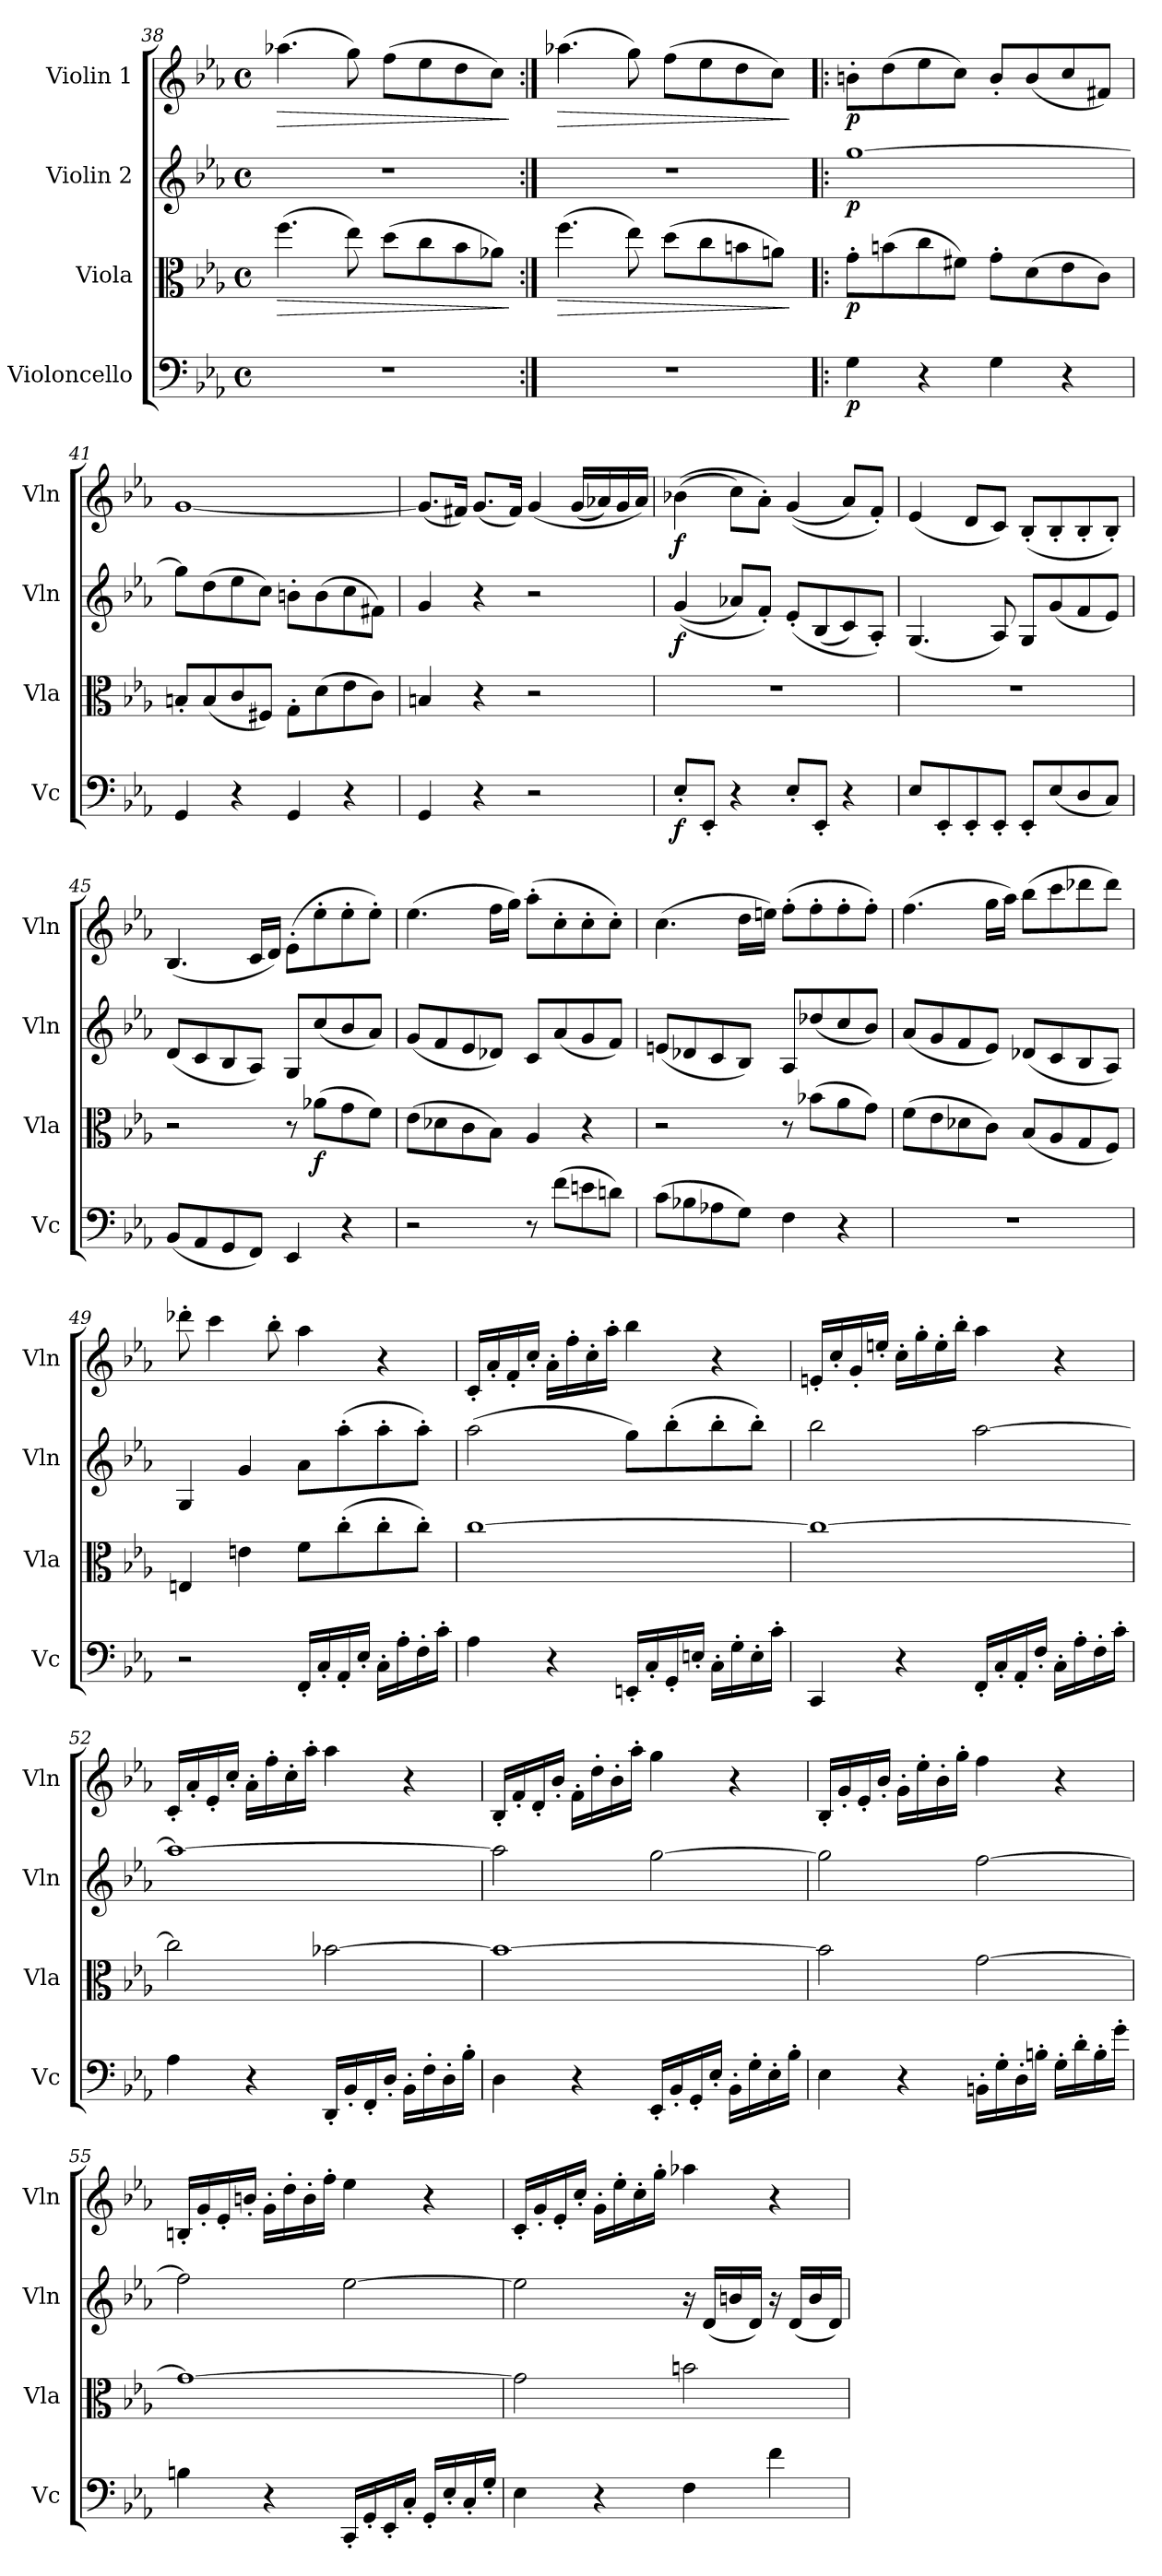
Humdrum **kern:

**kern	**dynam	**kern	**dynam	**kern	**dynam	**kern	**dynam
*part4	*part4	*part3	*part3	*part2	*part2	*part1	*part1
*staff4	*staff4	*staff3	*staff3	*staff2	*staff2	*staff1	*staff1
*I"Violoncello	*	*I"Viola	*	*I"Violin 2	*	*I"Violin 1	*
*I'Vc	*	*I'Vla	*	*I'Vln	*	*I'Vln	*
*clefF4	*	*clefC3	*	*clefG2	*	*clefG2	*
*k[b-e-a-]	*	*k[b-e-a-]	*	*k[b-e-a-]	*	*k[b-e-a-]	*
*M4/4	*	*M4/4	*	*M4/4	*	*M4/4	*
*met(c)	*	*met(c)	*	*met(c)	*	*met(c)	*
=38X1	=38X1	=38X1	=38X1	=38X1	=38X1	=38X1	=38X1
!	!	!	!LO:HP:b	!	!	!	!LO:HP:b
1r	.	(4.ff\	>	1r	.	(4.aa-X\	>
.	.	8ee-\)	.	.	.	8gg\)	.
.	.	(8dd\L	.	.	.	(8ff\L	.
.	.	8cc\	.	.	.	8ee-\	.
.	.	8b-\	.	.	.	8dd\	.
.	.	8a-X\J)	.	.	.	8cc\J)	.
.	.	.	]	.	.	.	]
!!LO:LB:g=z
=39:|!	=39:|!	=39:|!	=39:|!	=39:|!	=39:|!	=39:|!	=39:|!
!	!	!	!LO:HP:b	!	!	!	!LO:HP:b
1r	.	(4.ff\	>	1r	.	(4.aa-X\	>
.	.	8ee-\)	.	.	.	8gg\)	.
.	.	(8dd\L	.	.	.	(8ff\L	.
.	.	8cc\	.	.	.	8ee-\	.
.	.	8bn\	.	.	.	8dd\	.
.	.	8an\J)	.	.	.	8cc\J)	.
.	.	.	]	.	.	.	]
!!LO:PB:g=z
=40!|:	=40!|:	=40!|:	=40!|:	=40!|:	=40!|:	=40!|:	=40!|:
!	!LO:DY:b	!	!LO:DY:b	!	!LO:DY:b	!	!LO:DY:b
4G\	p	8g'\L	p	[1gg	p	8bn'\L	p
.	.	(8bn\	.	.	.	(8dd\	.
4r	.	8cc\	.	.	.	8ee-\	.
.	.	8f#X\J)	.	.	.	8cc\J)	.
4G\	.	8g'\L	.	.	.	8b'/L	.
.	.	(8d\	.	.	.	(8b/	.
4r	.	8e-\	.	.	.	8cc/	.
.	.	8c\J)	.	.	.	8f#X/J)	.
=41	=41	=41	=41	=41	=41	=41	=41
4GG/	.	8Bn'/L	.	8gg\L]	.	[1g	.
.	.	(8B/	.	(8dd\	.	.	.
4r	.	8c/	.	8ee-\	.	.	.
.	.	8F#X/J)	.	8cc\J)	.	.	.
4GG/	.	8G'\L	.	8bn'\L	.	.	.
.	.	(8d\	.	(8b\	.	.	.
4r	.	8e-\	.	8cc\	.	.	.
.	.	8c\J)	.	8f#X\J)	.	.	.
=42	=42	=42	=42	=42	=42	=42	=42
4GG/	.	4Bn/	.	4g/	.	(8.g/L]	.
.	.	.	.	.	.	16f#X/Jk)	.
4r	.	4r	.	4r	.	(8.g/L	.
.	.	.	.	.	.	16f#/Jk)	.
2r	.	2r	.	2r	.	(4g/	.
.	.	.	.	.	.	(16g/LL	.
.	.	.	.	.	.	16a-X/)	.
.	.	.	.	.	.	16g/	.
.	.	.	.	.	.	16a-/JJ)	.
=43	=43	=43	=43	=43	=43	=43	=43
!	!LO:DY:b	!	!	!	!LO:DY:b	!	!LO:DY:b
8E-'/L	f	1r	.	((4g/	f	((4b-X\	f
8EE-'/J	.	.	.	.	.	.	.
4r	.	.	.	8a-X/L)	.	8cc\L)	.
.	.	.	.	8f'/J)	.	8a-'\J)	.
8E-'/L	.	.	.	(8e-'/L	.	((4g/	.
8EE-'/J	.	.	.	(8B-/	.	.	.
4r	.	.	.	8c/)	.	8a-/L)	.
.	.	.	.	8A-'/J)	.	8f'/J)	.
!!LO:LB:g=z
=44	=44	=44	=44	=44	=44	=44	=44
8E-/L	.	1r	.	(4.G/	.	(4e-/	.
8EE-'/	.	.	.	.	.	.	.
8EE-'/	.	.	.	.	.	8d/L	.
8EE-'/J	.	.	.	8A-/)	.	8c/J)	.
8EE-'/L	.	.	.	8G/L	.	(8B-'/L	.
(8E-/	.	.	.	(8g/	.	8B-'/	.
8D/	.	.	.	8f/	.	8B-'/	.
8C/J)	.	.	.	8e-/J)	.	8B-'/J)	.
=45	=45	=45	=45	=45	=45	=45	=45
(8BB-/L	.	2r	.	(8d/L	.	(4.B-/	.
8AA-/	.	.	.	8c/	.	.	.
8GG/	.	.	.	8B-/	.	.	.
8FF/J)	.	.	.	8A-/J)	.	16c/LL	.
.	.	.	.	.	.	16d/JJ)	.
4EE-/	.	8r	.	8G/L	.	(8e-'\L	.
!	!	!	!LO:DY:b	!	!	!	!
.	.	(8a-X\L	f	(8cc/	.	8ee-'\	.
4r	.	8g\	.	8b-/	.	8ee-'\	.
.	.	8f\J)	.	8a-/J)	.	8ee-'\J)	.
=46	=46	=46	=46	=46	=46	=46	=46
2r	.	(8e-\L	.	(8g/L	.	(4.ee-\	.
.	.	8d-X\	.	8f/	.	.	.
.	.	8c\	.	8e-/	.	.	.
.	.	8B-\J)	.	8d-X/J)	.	16ff\LL	.
.	.	.	.	.	.	16gg\JJ)	.
8r	.	4A-/	.	8c/L	.	(8aa-'\L	.
(8f\L	.	.	.	(8a-/	.	8cc'\	.
8en\	.	4r	.	8g/	.	8cc'\	.
8dn\J)	.	.	.	8f/J)	.	8cc'\J)	.
=47	=47	=47	=47	=47	=47	=47	=47
(8c\L	.	2r	.	(8en/L	.	(4.cc\	.
8B-X\	.	.	.	8d-X/	.	.	.
8A-X\	.	.	.	8c/	.	.	.
8G\J)	.	.	.	8B-/J)	.	16dd\LL	.
.	.	.	.	.	.	16een\JJ)	.
4F\	.	8r	.	8A-/L	.	(8ff'\L	.
.	.	(8b-X\L	.	(8dd-X/	.	8ff'\	.
4r	.	8a-\	.	8cc/	.	8ff'\	.
.	.	8g\J)	.	8b-/J)	.	8ff'\J)	.
!!LO:LB:g=z
=48	=48	=48	=48	=48	=48	=48	=48
1r	.	(8f\L	.	(8a-/L	.	(4.ff\	.
.	.	8e-\	.	8g/	.	.	.
.	.	8d-X\	.	8f/	.	.	.
.	.	8c\J)	.	8e-/J)	.	16gg\LL	.
.	.	.	.	.	.	16aa-\JJ)	.
.	.	(8B-/L	.	(8d-X/L	.	(8bb-\L	.
.	.	8A-/	.	8c/	.	8ccc\	.
.	.	8G/	.	8B-/	.	8ddd-X\	.
.	.	8F/J)	.	8A-/J)	.	8ddd-\J)	.
=49	=49	=49	=49	=49	=49	=49	=49
2r	.	4En/	.	4G/	.	8ddd-X'\	.
.	.	.	.	.	.	4ccc\	.
.	.	4en\	.	4g/	.	.	.
.	.	.	.	.	.	8bb-'\	.
16FF'/LL	.	8f\L	.	8a-\L	.	4aa-\	.
16C'/	.	.	.	.	.	.	.
16AA-'/	.	(8cc'\	.	(8aa-'\	.	.	.
16E-'/JJ	.	.	.	.	.	.	.
16C'\LL	.	8cc'\	.	8aa-'\	.	4r	.
16A-'\	.	.	.	.	.	.	.
16F'\	.	8cc'\J)	.	8aa-'\J)	.	.	.
16c'\JJ	.	.	.	.	.	.	.
=50	=50	=50	=50	=50	=50	=50	=50
4A-\	.	[1cc	.	(2aa-\	.	16c'/LL	.
.	.	.	.	.	.	16a-'/	.
.	.	.	.	.	.	16f'/	.
.	.	.	.	.	.	16cc'/JJ	.
4r	.	.	.	.	.	16a-'\LL	.
.	.	.	.	.	.	16ff'\	.
.	.	.	.	.	.	16cc'\	.
.	.	.	.	.	.	16aa-'\JJ	.
16EEn'/LL	.	.	.	8gg\L)	.	4bb-\	.
16C'/	.	.	.	.	.	.	.
16GG'/	.	.	.	(8bb-'\	.	.	.
16En'/JJ	.	.	.	.	.	.	.
16C'\LL	.	.	.	8bb-'\	.	4r	.
16G'\	.	.	.	.	.	.	.
16E'\	.	.	.	8bb-'\J)	.	.	.
16c'\JJ	.	.	.	.	.	.	.
!!LO:LB:g=z
=51	=51	=51	=51	=51	=51	=51	=51
4CC/	.	1cc_	.	2bb-\	.	16en'/LL	.
.	.	.	.	.	.	16cc'/	.
.	.	.	.	.	.	16g'/	.
.	.	.	.	.	.	16een'/JJ	.
4r	.	.	.	.	.	16cc'\LL	.
.	.	.	.	.	.	16gg'\	.
.	.	.	.	.	.	16ee'\	.
.	.	.	.	.	.	16bb-'\JJ	.
16FF'/LL	.	.	.	[2aa-\	.	4aa-\	.
16C'/	.	.	.	.	.	.	.
16AA-'/	.	.	.	.	.	.	.
16F'/JJ	.	.	.	.	.	.	.
16C'\LL	.	.	.	.	.	4r	.
16A-'\	.	.	.	.	.	.	.
16F'\	.	.	.	.	.	.	.
16c'\JJ	.	.	.	.	.	.	.
=52	=52	=52	=52	=52	=52	=52	=52
4A-\	.	2cc\]	.	1aa-_	.	16c'/LL	.
.	.	.	.	.	.	16a-'/	.
.	.	.	.	.	.	16e-'/	.
.	.	.	.	.	.	16cc'/JJ	.
4r	.	.	.	.	.	16a-'\LL	.
.	.	.	.	.	.	16ff'\	.
.	.	.	.	.	.	16cc'\	.
.	.	.	.	.	.	16aa-'\JJ	.
16DD'/LL	.	[2b-X\	.	.	.	4aa-\	.
16BB-'/	.	.	.	.	.	.	.
16FF'/	.	.	.	.	.	.	.
16D'/JJ	.	.	.	.	.	.	.
16BB-'\LL	.	.	.	.	.	4r	.
16F'\	.	.	.	.	.	.	.
16D'\	.	.	.	.	.	.	.
16B-'\JJ	.	.	.	.	.	.	.
!!LO:LB:g=z
=53	=53	=53	=53	=53	=53	=53	=53
4D\	.	1b-_	.	2aa-\]	.	16B-'/LL	.
.	.	.	.	.	.	16f'/	.
.	.	.	.	.	.	16d'/	.
.	.	.	.	.	.	16b-'/JJ	.
4r	.	.	.	.	.	16f'\LL	.
.	.	.	.	.	.	16dd'\	.
.	.	.	.	.	.	16b-'\	.
.	.	.	.	.	.	16aa-'\JJ	.
16EE-'/LL	.	.	.	[2gg\	.	4gg\	.
16BB-'/	.	.	.	.	.	.	.
16GG'/	.	.	.	.	.	.	.
16E-'/JJ	.	.	.	.	.	.	.
16BB-'\LL	.	.	.	.	.	4r	.
16G'\	.	.	.	.	.	.	.
16E-'\	.	.	.	.	.	.	.
16B-'\JJ	.	.	.	.	.	.	.
!!LO:LB:g=z
=54	=54	=54	=54	=54	=54	=54	=54
4E-\	.	2b-\]	.	2gg\]	.	16B-'/LL	.
.	.	.	.	.	.	16g'/	.
.	.	.	.	.	.	16e-'/	.
.	.	.	.	.	.	16b-'/JJ	.
4r	.	.	.	.	.	16g'\LL	.
.	.	.	.	.	.	16ee-'\	.
.	.	.	.	.	.	16b-'\	.
.	.	.	.	.	.	16gg'\JJ	.
16BBn'\LL	.	[2g\	.	[2ff\	.	4ff\	.
16G'\	.	.	.	.	.	.	.
16D'\	.	.	.	.	.	.	.
16Bn'\JJ	.	.	.	.	.	.	.
16G'\LL	.	.	.	.	.	4r	.
16d'\	.	.	.	.	.	.	.
16B'\	.	.	.	.	.	.	.
16g'\JJ	.	.	.	.	.	.	.
=55	=55	=55	=55	=55	=55	=55	=55
4Bn\	.	1g_	.	2ff\]	.	16Bn'/LL	.
.	.	.	.	.	.	16g'/	.
.	.	.	.	.	.	16e-'/	.
.	.	.	.	.	.	16bn'/JJ	.
4r	.	.	.	.	.	16g'\LL	.
.	.	.	.	.	.	16dd'\	.
.	.	.	.	.	.	16b'\	.
.	.	.	.	.	.	16ff'\JJ	.
16CC'/LL	.	.	.	[2ee-\	.	4ee-\	.
16GG'/	.	.	.	.	.	.	.
16EE-'/	.	.	.	.	.	.	.
16C'/JJ	.	.	.	.	.	.	.
16GG'/LL	.	.	.	.	.	4r	.
16E-'/	.	.	.	.	.	.	.
16C'/	.	.	.	.	.	.	.
16G'/JJ	.	.	.	.	.	.	.
!!LO:PB:g=z
=56	=56	=56	=56	=56	=56	=56	=56
4E-\	.	2g\]	.	2ee-\]	.	16c'/LL	.
.	.	.	.	.	.	16g'/	.
.	.	.	.	.	.	16e-'/	.
.	.	.	.	.	.	16cc'/JJ	.
4r	.	.	.	.	.	16g'\LL	.
.	.	.	.	.	.	16ee-'\	.
.	.	.	.	.	.	16cc'\	.
.	.	.	.	.	.	16gg'\JJ	.
4F\	.	2bn\	.	16r	.	4aa-X\	.
.	.	.	.	(16d/LL	.	.	.
.	.	.	.	16bn/	.	.	.
.	.	.	.	16d/JJ)	.	.	.
4f\	.	.	.	16r	.	4r	.
.	.	.	.	(16d/LL	.	.	.
.	.	.	.	16b/	.	.	.
.	.	.	.	16d/JJ)	.	.	.
=	=	=	=	=	=	=	=
*-	*-	*-	*-	*-	*-	*-	*-
